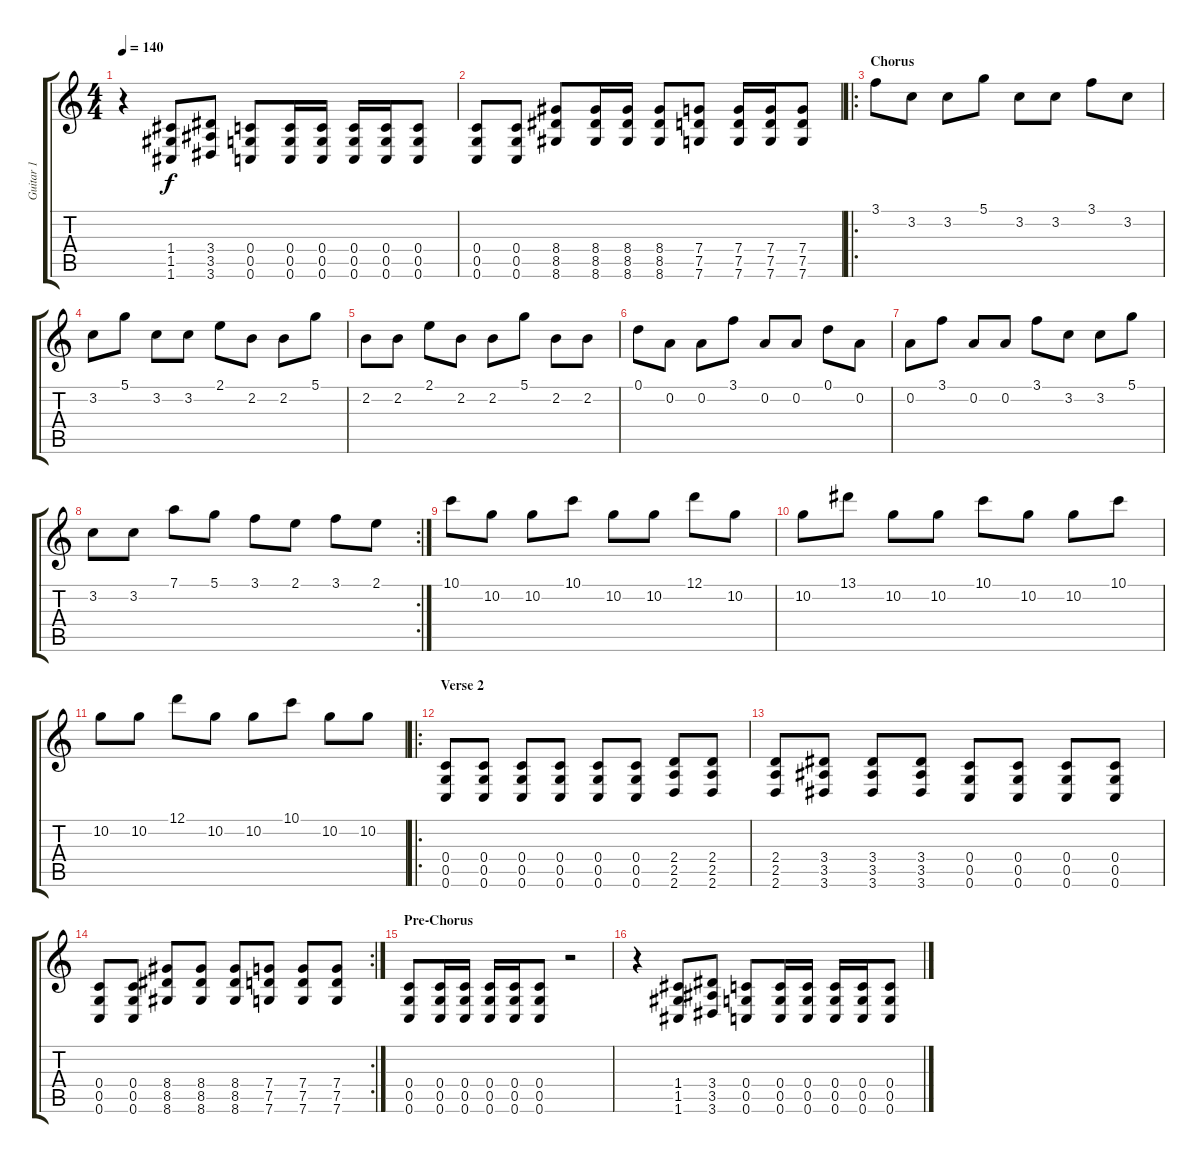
\track ("Guitar 1" "Guitar 1") {instrument overdrivenguitar}
\staff {score tabs}
\tuning (D4 A3 F3 C3 G2 C2) {hide}
\ts (4 4)
\tempo 140
\clef g2
\ks c
r.4{dy f} (1.4 1.5 1.6).8 (3.4 3.5 3.6).8 (0.4 0.5 0.6).8 (0.4 0.5 0.6).16 (0.4 0.5 0.6).16 (0.4 0.5 0.6).16 (0.4 0.5 0.6).16 (0.4 0.5 0.6).8 |
(0.4 0.5 0.6).8 (0.4 0.5 0.6).8 (8.4 8.5 8.6).8 (8.4 8.5 8.6).16 (8.4 8.5 8.6).16 (8.4 8.5 8.6).8 (7.4 7.5 7.6).8 (7.4 7.5 7.6).16 (7.4 7.5 7.6).16 (7.4 7.5 7.6).8 |
\ro
\section ("" "Chorus")
3.1.8{instrument overdrivenguitar} 3.2.8 3.2.8 5.1.8 3.2.8 3.2.8 3.1.8 3.2.8 |
3.2.8 5.1.8 3.2.8 3.2.8 2.1.8 2.2.8 2.2.8 5.1.8 |
2.2.8 2.2.8 2.1.8 2.2.8 2.2.8 5.1.8 2.2.8 2.2.8 |
0.1.8 0.2.8 0.2.8 3.1.8 0.2.8 0.2.8 0.1.8 0.2.8 |
0.2.8 3.1.8 0.2.8 0.2.8 3.1.8 3.2.8 3.2.8 5.1.8 |
\rc 2
3.2.8 3.2.8 7.1.8 5.1.8 3.1.8 2.1.8 3.1.8 2.1.8 |
10.1.8 10.2.8 10.2.8 10.1.8 10.2.8 10.2.8 12.1.8 10.2.8 |
10.2.8 13.1.8 10.2.8 10.2.8 10.1.8 10.2.8 10.2.8 10.1.8 |
10.2.8 10.2.8 12.1.8 10.2.8 10.2.8 10.1.8 10.2.8 10.2.8 |
\ro
\section ("" "Verse 2")
(0.4 0.5 0.6).8{volume 16 instrument electricguitarmuted} (0.4 0.5 0.6).8 (0.4 0.5 0.6).8 (0.4 0.5 0.6).8 (0.4 0.5 0.6).8 (0.4 0.5 0.6).8 (2.4 2.5 2.6).8 (2.4 2.5 2.6).8 |
(2.4 2.5 2.6).8 (3.4 3.5 3.6).8 (3.4 3.5 3.6).8 (3.4 3.5 3.6).8 (0.4 0.5 0.6).8 (0.4 0.5 0.6).8 (0.4 0.5 0.6).8 (0.4 0.5 0.6).8 |
\rc 2
(0.4 0.5 0.6).8 (0.4 0.5 0.6).8 (8.4 8.5 8.6).8 (8.4 8.5 8.6).8 (8.4 8.5 8.6).8 (7.4 7.5 7.6).8 (7.4 7.5 7.6).8 (7.4 7.5 7.6).8 |
\section ("" "Pre-Chorus")
(0.4 0.5 0.6).8{instrument distortionguitar} (0.4 0.5 0.6).16 (0.4 0.5 0.6).16 (0.4 0.5 0.6).16 (0.4 0.5 0.6).16 (0.4 0.5 0.6).8 r.2 |
r.4 (1.4 1.5 1.6).8 (3.4 3.5 3.6).8 (0.4 0.5 0.6).8 (0.4 0.5 0.6).16 (0.4 0.5 0.6).16 (0.4 0.5 0.6).16 (0.4 0.5 0.6).16 (0.4 0.5 0.6).8
